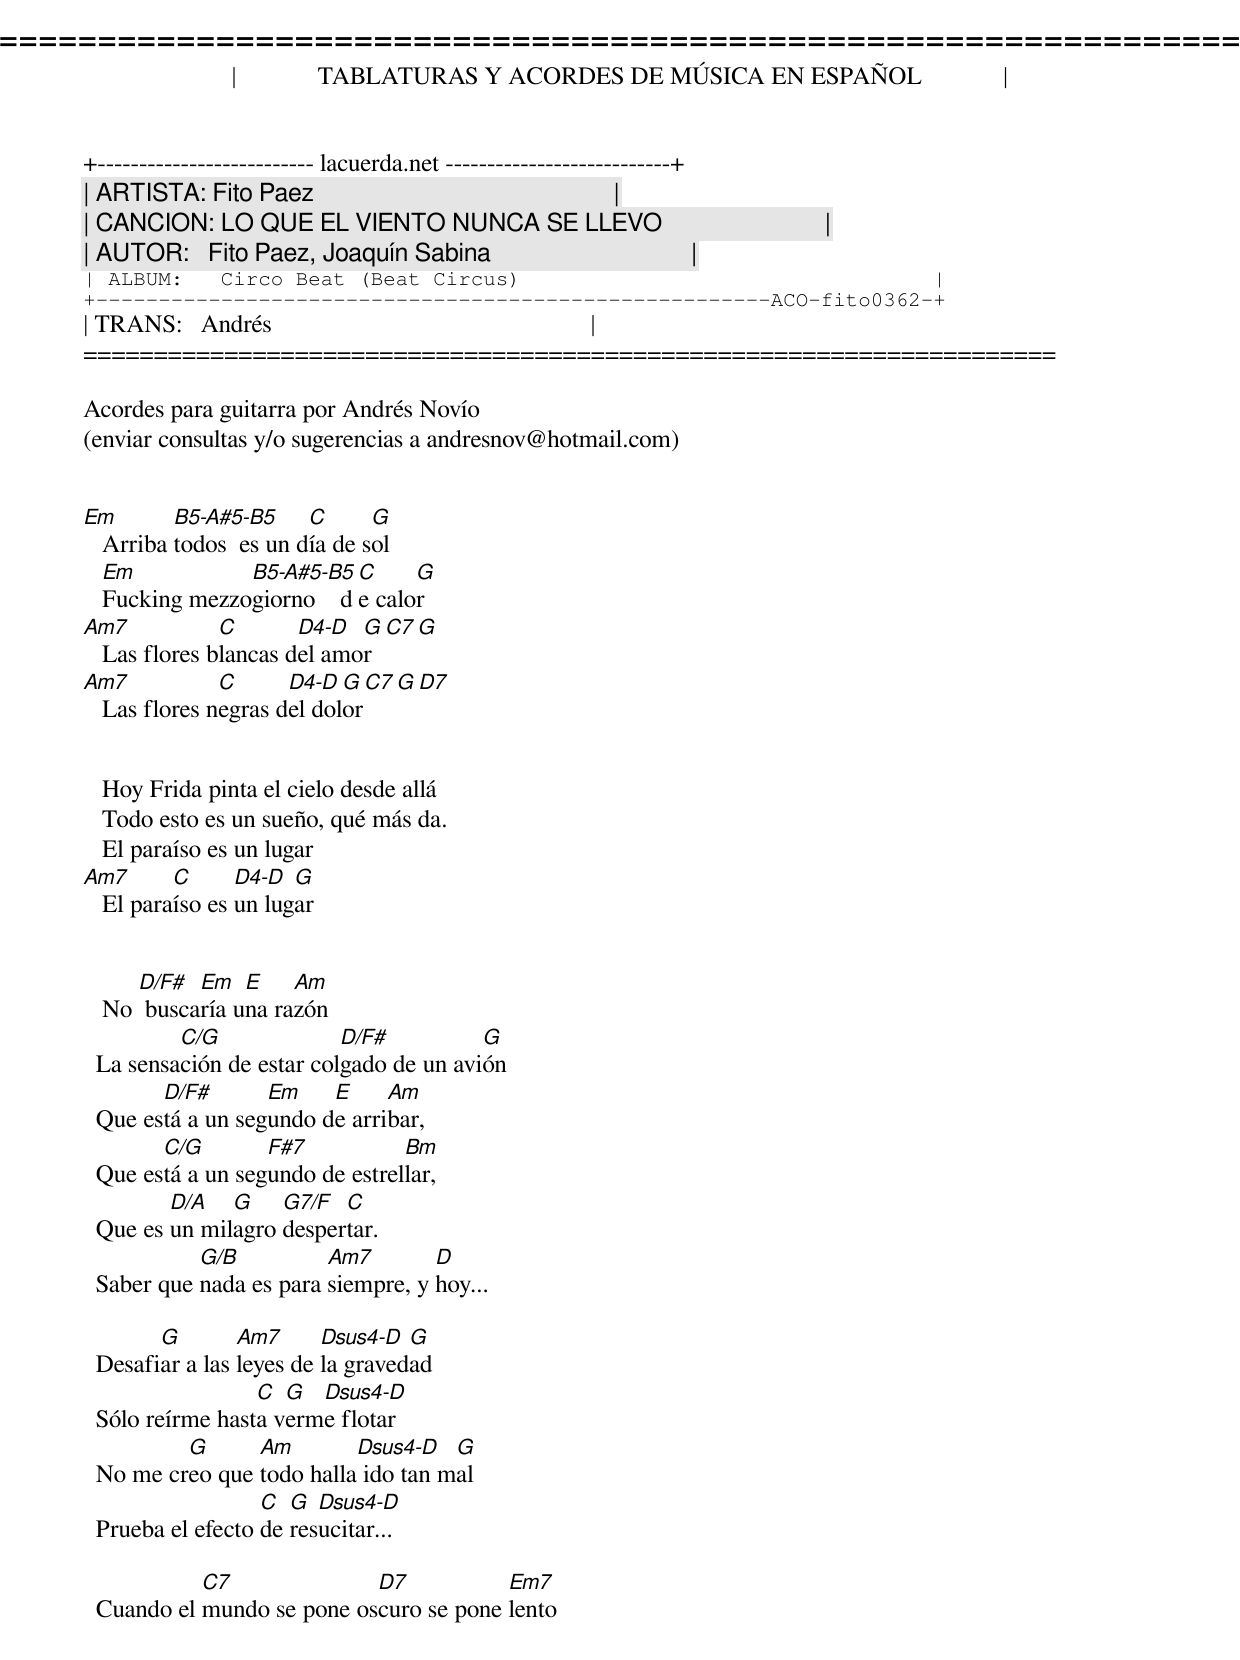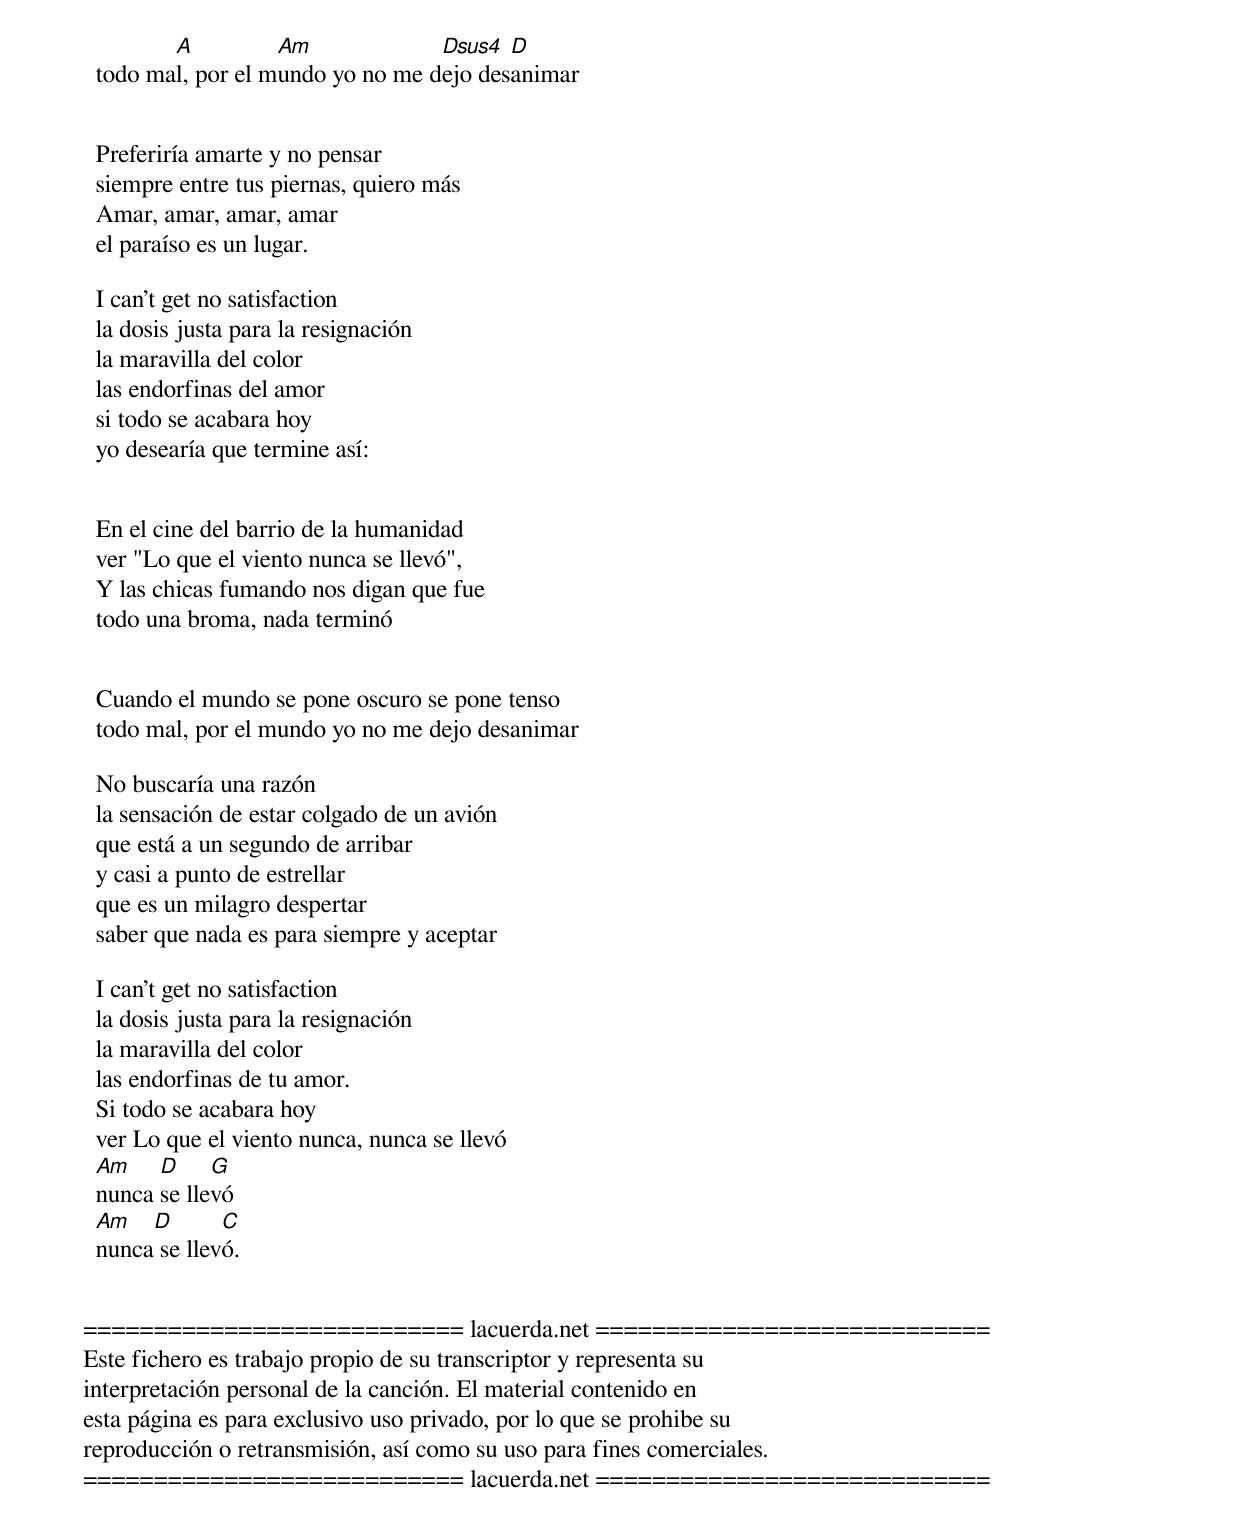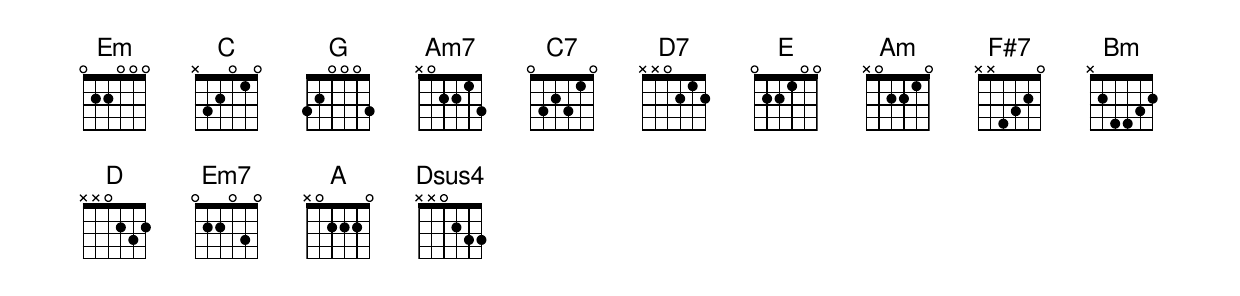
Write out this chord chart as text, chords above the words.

=====================================================================
|             TABLATURAS Y ACORDES DE MÚSICA EN ESPAÑOL             |
+-------------------------- lacuerda.net ---------------------------+
| ARTISTA: Fito Paez                                                |
| CANCION: LO QUE EL VIENTO NUNCA SE LLEVO                          |
| AUTOR:   Fito Paez, Joaquín Sabina                                |
| ALBUM:   Circo Beat (Beat Circus)                                 |
+------------------------------------------------------ACO-fito0362-+
| TRANS:   Andrés                                                   |
=====================================================================

Acordes para guitarra por Andrés Novío
(enviar consultas y/o sugerencias a andresnov@hotmail.com)


Em        B5-A#5-B5     C      G
   Arriba todos  es un día de sol
   Em           B5-A#5-B5  C     G
   Fucking mezzogiorno    de calor
Am7            C       D4-D  G   C7 G
   Las flores blancas del amor
Am7            C      D4-D  G   C7  G  D7
   Las flores negras del dolor


   Hoy Frida pinta el cielo desde allá
   Todo esto es un sueño, qué más da.
   El paraíso es un lugar
Am7       C      D4-D  G
   El paraíso es un lugar


      D/F#  Em   E    Am
   No  buscaría una razón
          C/G              D/F#          G
  La sensación de estar colgado de un avión
        D/F#       Em    E     Am
  Que está a un segundo de arribar,
        C/G        F#7           Bm
  Que está a un segundo de estrellar,
         D/A   G    G7/F  C
  Que es un milagro despertar.
            G/B          Am7        D
  Saber que nada es para siempre, y hoy...

        G        Am7      Dsus4-D  G
  Desafiar a las leyes de la gravedad
                  C  G  Dsus4-D
  Sólo reírme hasta verme flotar
          G      Am        Dsus4-D   G
  No me creo que todo halla ido tan mal
                   C  G  Dsus4-D
  Prueba el efecto de resucitar...

            C7              D7           Em7
  Cuando el mundo se pone oscuro se pone lento
         A          Am             Dsus4  D
  todo mal, por el mundo yo no me dejo desanimar


  Preferiría amarte y no pensar
  siempre entre tus piernas, quiero más
  Amar, amar, amar, amar
  el paraíso es un lugar.

  I can't get no satisfaction
  la dosis justa para la resignación
  la maravilla del color
  las endorfinas del amor
  si todo se acabara hoy
  yo desearía que termine así:


  En el cine del barrio de la humanidad
  ver "Lo que el viento nunca se llevó",
  Y las chicas fumando nos digan que fue
  todo una broma, nada terminó


  Cuando el mundo se pone oscuro se pone tenso
  todo mal, por el mundo yo no me dejo desanimar

  No buscaría una razón
  la sensación de estar colgado de un avión
  que está a un segundo de arribar
  y casi a punto de estrellar
  que es un milagro despertar
  saber que nada es para siempre y aceptar

  I can't get no satisfaction
  la dosis justa para la resignación
  la maravilla del color
  las endorfinas de tu amor.
  Si todo se acabara hoy
  ver Lo que el viento nunca, nunca se llevó
  Am    D     G
  nunca se llevó
  Am   D       C
  nunca se llevó.


=========================== lacuerda.net ============================
Este fichero es trabajo propio de su transcriptor y representa su
interpretación personal de la canción. El material contenido en
esta página es para exclusivo uso privado, por lo que se prohibe su
reproducción o retransmisión, así como su uso para fines comerciales.
=========================== lacuerda.net ============================
